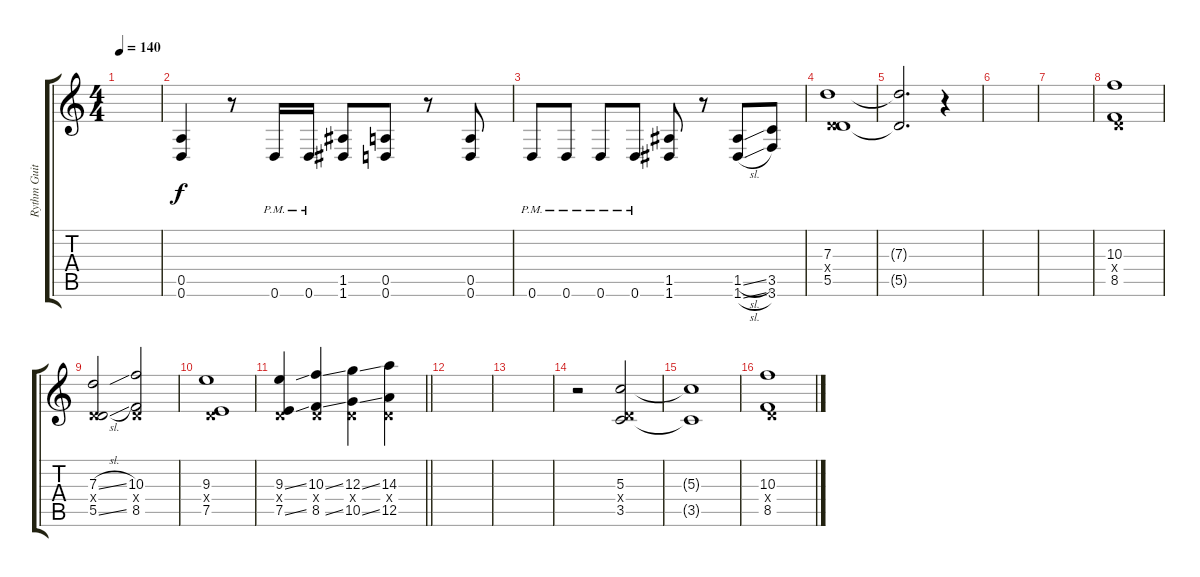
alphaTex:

\track ("Rythm Guitar" "Rythm Guit") {instrument distortionguitar}
\staff {score tabs}
\tuning (E4 B3 G3 D3 A2 D2) {hide}
\ts (4 4)
\tempo 140
\clef g2
\ks c
|
(0.5 0.6).4{volume 15} r.8 0.6{pm}.16 0.6{pm}.16 (1.5 1.6).8 (0.5 0.6).8 r.8 (0.5 0.6).8 |
0.6{pm}.8 0.6{pm}.8 0.6{pm}.8 0.6{pm}.8 (1.5 1.6).8 r.8 (1.5{sl} 1.6{sl}).8 (3.5 3.6).8 |
(7.3 0.4{x} 5.5).1 |
(7.3{t} 5.5{t}).2{d} r.4 |
|
|
(10.3 0.4{x} 8.5).1 |
(7.3{sl} 0.4{x} 5.5{sl}).2 (10.3 0.4{x} 8.5).2 |
(9.3 0.4{x} 7.5).1 |
\barLineRight lightlight
(9.3{ss} 0.4{x} 7.5{ss}).4 (10.3{ss} 0.4{x} 8.5{ss}).4 (12.3{ss} 0.4{x} 10.5{ss}).4 (14.3 0.4{x} 12.5).4 |
|
|
r.2 (5.3 0.4{x} 3.5).2 |
(5.3{t} 3.5{t}).1 |
(10.3 0.4{x} 8.5).1
